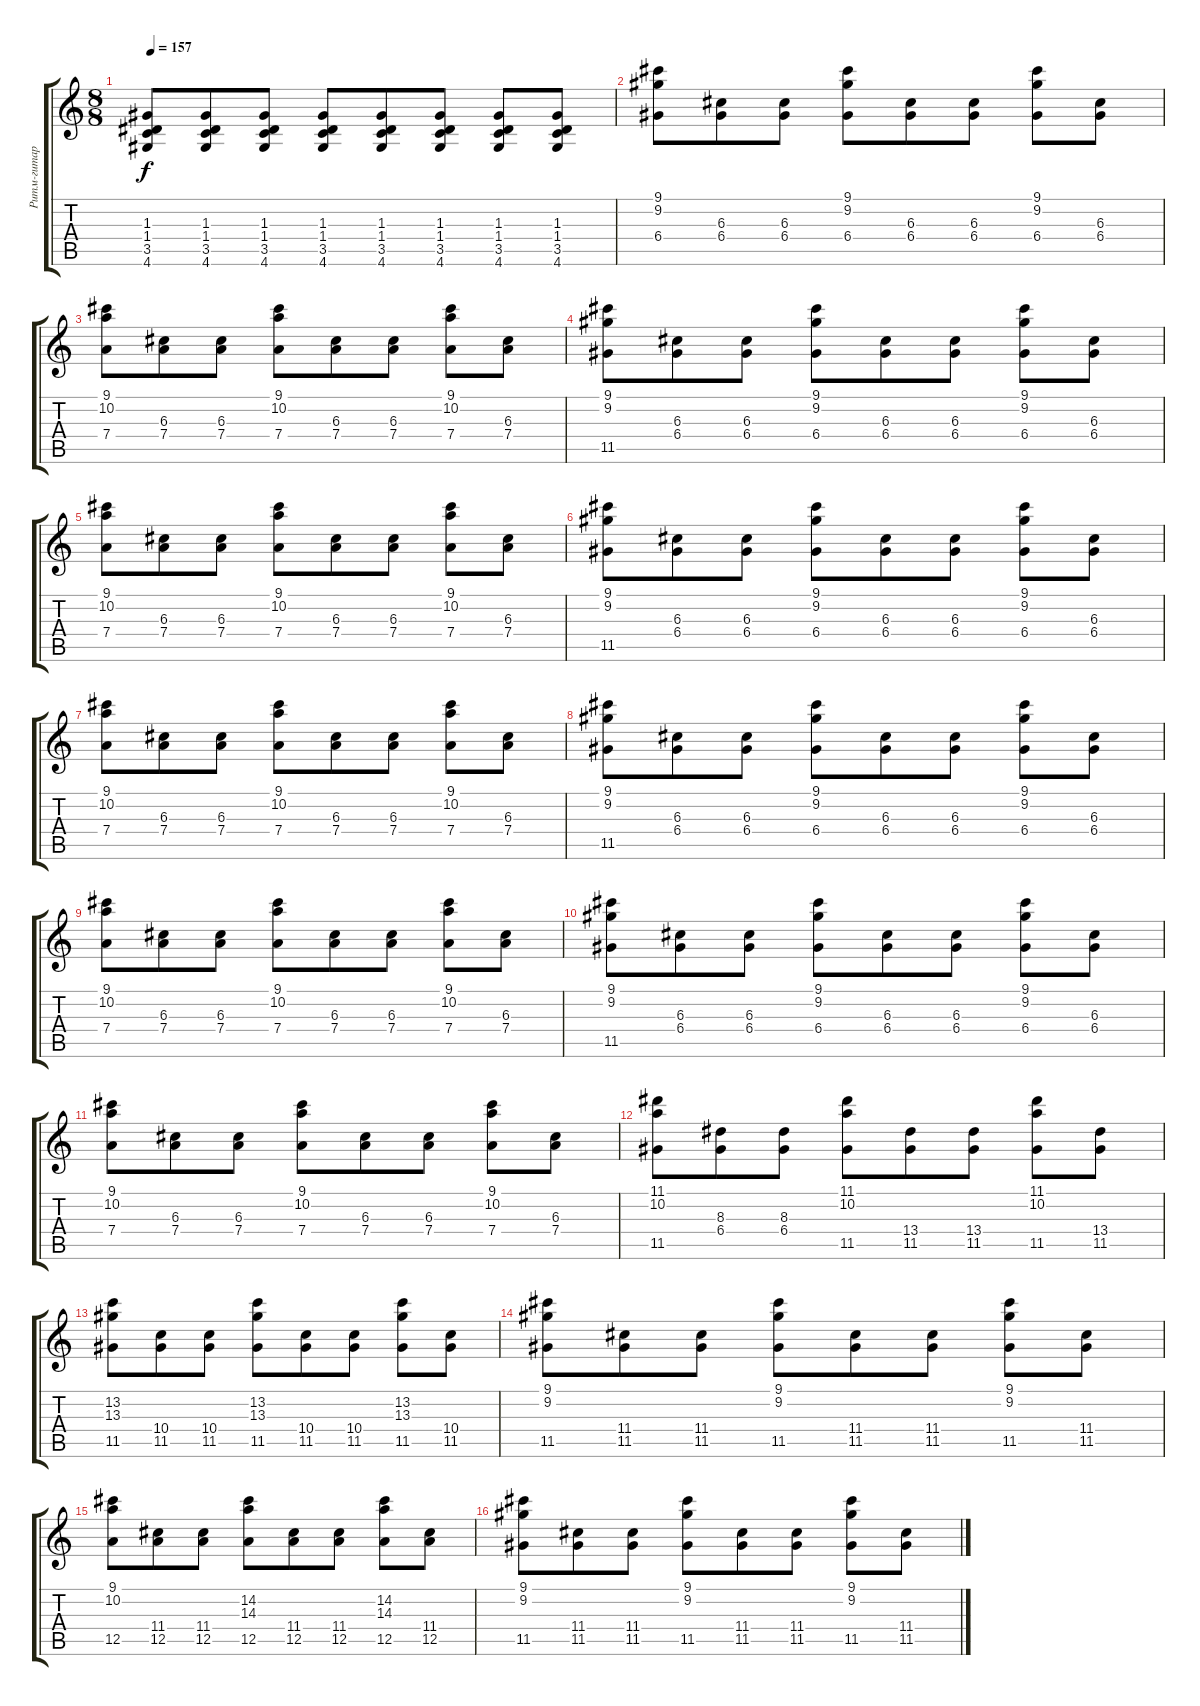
\track ("Ритм-гитара" "Ритм-гитар") {instrument distortionguitar}
\staff {score tabs}
\tuning (E4 B3 G3 D3 A2 E2) {hide}
\ts (8 8)
\tempo 157
\clef g2
\ks c
(1.3 1.4 3.5 4.6).8{dy f} (1.3 1.4 3.5 4.6).8 (1.3 1.4 3.5 4.6).8 (1.3 1.4 3.5 4.6).8 (1.3 1.4 3.5 4.6).8 (1.3 1.4 3.5 4.6).8 (1.3 1.4 3.5 4.6).8 (1.3 1.4 3.5 4.6).8 |
(9.1 9.2 6.4).8 (6.3 6.4).8 (6.3 6.4).8 (9.1 9.2 6.4).8 (6.3 6.4).8 (6.3 6.4).8 (9.1 9.2 6.4).8 (6.3 6.4).8 |
(9.1 10.2 7.4).8 (6.3 7.4).8 (6.3 7.4).8 (9.1 10.2 7.4).8 (6.3 7.4).8 (6.3 7.4).8 (9.1 10.2 7.4).8 (6.3 7.4).8 |
(9.1 9.2 11.5).8 (6.3 6.4).8 (6.3 6.4).8 (9.1 9.2 6.4).8 (6.3 6.4).8 (6.3 6.4).8 (9.1 9.2 6.4).8 (6.3 6.4).8 |
(9.1 10.2 7.4).8 (6.3 7.4).8 (6.3 7.4).8 (9.1 10.2 7.4).8 (6.3 7.4).8 (6.3 7.4).8 (9.1 10.2 7.4).8 (6.3 7.4).8 |
(9.1 9.2 11.5).8 (6.3 6.4).8 (6.3 6.4).8 (9.1 9.2 6.4).8 (6.3 6.4).8 (6.3 6.4).8 (9.1 9.2 6.4).8 (6.3 6.4).8 |
(9.1 10.2 7.4).8 (6.3 7.4).8 (6.3 7.4).8 (9.1 10.2 7.4).8 (6.3 7.4).8 (6.3 7.4).8 (9.1 10.2 7.4).8 (6.3 7.4).8 |
(9.1 9.2 11.5).8 (6.3 6.4).8 (6.3 6.4).8 (9.1 9.2 6.4).8 (6.3 6.4).8 (6.3 6.4).8 (9.1 9.2 6.4).8 (6.3 6.4).8 |
(9.1 10.2 7.4).8 (6.3 7.4).8 (6.3 7.4).8 (9.1 10.2 7.4).8 (6.3 7.4).8 (6.3 7.4).8 (9.1 10.2 7.4).8 (6.3 7.4).8 |
(9.1 9.2 11.5).8 (6.3 6.4).8 (6.3 6.4).8 (9.1 9.2 6.4).8 (6.3 6.4).8 (6.3 6.4).8 (9.1 9.2 6.4).8 (6.3 6.4).8 |
(9.1 10.2 7.4).8 (6.3 7.4).8 (6.3 7.4).8 (9.1 10.2 7.4).8 (6.3 7.4).8 (6.3 7.4).8 (9.1 10.2 7.4).8 (6.3 7.4).8 |
(11.1 10.2 11.5).8 (8.3 6.4).8 (8.3 6.4).8 (11.1 10.2 11.5).8 (13.4 11.5).8 (13.4 11.5).8 (11.1 10.2 11.5).8 (13.4 11.5).8 |
(13.2 13.3 11.5).8 (10.4 11.5).8 (10.4 11.5).8 (13.2 13.3 11.5).8 (10.4 11.5).8 (10.4 11.5).8 (13.2 13.3 11.5).8 (10.4 11.5).8 |
(9.1 9.2 11.5).8 (11.4 11.5).8 (11.4 11.5).8 (9.1 9.2 11.5).8 (11.4 11.5).8 (11.4 11.5).8 (9.1 9.2 11.5).8 (11.4 11.5).8 |
(9.1 10.2 12.5).8 (11.4 12.5).8 (11.4 12.5).8 (14.2 14.3 12.5).8 (11.4 12.5).8 (11.4 12.5).8 (14.2 14.3 12.5).8 (11.4 12.5).8 |
(9.1 9.2 11.5).8 (11.4 11.5).8 (11.4 11.5).8 (9.1 9.2 11.5).8 (11.4 11.5).8 (11.4 11.5).8 (9.1 9.2 11.5).8 (11.4 11.5).8
